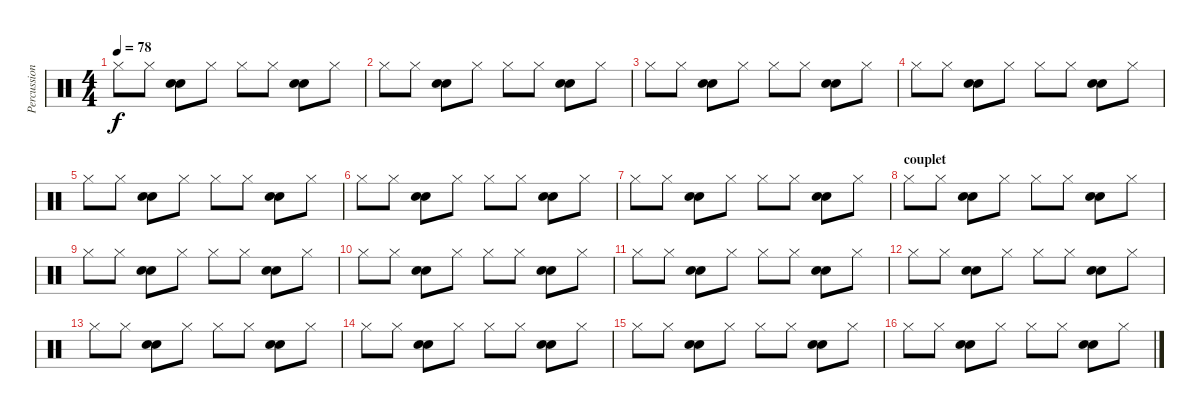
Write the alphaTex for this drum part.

\track ("Percussions" "Percussion") {instrument percussion}
\staff {score}
\articulation defaults
\ts (4 4)
\tempo 78
\clef neutral
\ks c "Hi-Hat (closed)".8{dy f} "Hi-Hat (closed)".8
("Snare (hit) 2" "Electric Snare (hit)").8 "Hi-Hat (closed)".8 "Hi-Hat (closed)".8 "Hi-Hat (closed)".8 ("Snare (hit) 2" "Electric Snare (hit)").8 "Hi-Hat (closed)".8 |
"Hi-Hat (closed)".8 "Hi-Hat (closed)".8 ("Snare (hit) 2" "Electric Snare (hit)").8 "Hi-Hat (closed)".8 "Hi-Hat (closed)".8 "Hi-Hat (closed)".8 ("Snare (hit) 2" "Electric Snare (hit)").8 "Hi-Hat (closed)".8 |
"Hi-Hat (closed)".8 "Hi-Hat (closed)".8 ("Snare (hit) 2" "Electric Snare (hit)").8 "Hi-Hat (closed)".8 "Hi-Hat (closed)".8 "Hi-Hat (closed)".8 ("Snare (hit) 2" "Electric Snare (hit)").8 "Hi-Hat (closed)".8 |
"Hi-Hat (closed)".8 "Hi-Hat (closed)".8 ("Snare (hit) 2" "Electric Snare (hit)").8 "Hi-Hat (closed)".8 "Hi-Hat (closed)".8 "Hi-Hat (closed)".8 ("Snare (hit) 2" "Electric Snare (hit)").8 "Hi-Hat (closed)".8 |
"Hi-Hat (closed)".8 "Hi-Hat (closed)".8 ("Snare (hit) 2" "Electric Snare (hit)").8 "Hi-Hat (closed)".8 "Hi-Hat (closed)".8 "Hi-Hat (closed)".8 ("Snare (hit) 2" "Electric Snare (hit)").8 "Hi-Hat (closed)".8 |
"Hi-Hat (closed)".8 "Hi-Hat (closed)".8 ("Snare (hit) 2" "Electric Snare (hit)").8 "Hi-Hat (closed)".8 "Hi-Hat (closed)".8 "Hi-Hat (closed)".8 ("Snare (hit) 2" "Electric Snare (hit)").8 "Hi-Hat (closed)".8 |
"Hi-Hat (closed)".8 "Hi-Hat (closed)".8 ("Snare (hit) 2" "Electric Snare (hit)").8 "Hi-Hat (closed)".8 "Hi-Hat (closed)".8 "Hi-Hat (closed)".8 ("Snare (hit) 2" "Electric Snare (hit)").8 "Hi-Hat (closed)".8 |
\section ("" "couplet")
"Hi-Hat (closed)".8 "Hi-Hat (closed)".8 ("Snare (hit) 2" "Electric Snare (hit)").8 "Hi-Hat (closed)".8 "Hi-Hat (closed)".8 "Hi-Hat (closed)".8 ("Snare (hit) 2" "Electric Snare (hit)").8 "Hi-Hat (closed)".8 |
"Hi-Hat (closed)".8 "Hi-Hat (closed)".8 ("Snare (hit) 2" "Electric Snare (hit)").8 "Hi-Hat (closed)".8 "Hi-Hat (closed)".8 "Hi-Hat (closed)".8 ("Snare (hit) 2" "Electric Snare (hit)").8 "Hi-Hat (closed)".8 |
"Hi-Hat (closed)".8 "Hi-Hat (closed)".8 ("Snare (hit) 2" "Electric Snare (hit)").8 "Hi-Hat (closed)".8 "Hi-Hat (closed)".8 "Hi-Hat (closed)".8 ("Snare (hit) 2" "Electric Snare (hit)").8 "Hi-Hat (closed)".8 |
"Hi-Hat (closed)".8 "Hi-Hat (closed)".8 ("Snare (hit) 2" "Electric Snare (hit)").8 "Hi-Hat (closed)".8 "Hi-Hat (closed)".8 "Hi-Hat (closed)".8 ("Snare (hit) 2" "Electric Snare (hit)").8 "Hi-Hat (closed)".8 |
"Hi-Hat (closed)".8 "Hi-Hat (closed)".8 ("Snare (hit) 2" "Electric Snare (hit)").8 "Hi-Hat (closed)".8 "Hi-Hat (closed)".8 "Hi-Hat (closed)".8 ("Snare (hit) 2" "Electric Snare (hit)").8 "Hi-Hat (closed)".8 |
"Hi-Hat (closed)".8 "Hi-Hat (closed)".8 ("Snare (hit) 2" "Electric Snare (hit)").8 "Hi-Hat (closed)".8 "Hi-Hat (closed)".8 "Hi-Hat (closed)".8 ("Snare (hit) 2" "Electric Snare (hit)").8 "Hi-Hat (closed)".8 |
"Hi-Hat (closed)".8 "Hi-Hat (closed)".8 ("Snare (hit) 2" "Electric Snare (hit)").8 "Hi-Hat (closed)".8 "Hi-Hat (closed)".8 "Hi-Hat (closed)".8 ("Snare (hit) 2" "Electric Snare (hit)").8 "Hi-Hat (closed)".8 |
"Hi-Hat (closed)".8 "Hi-Hat (closed)".8 ("Snare (hit) 2" "Electric Snare (hit)").8 "Hi-Hat (closed)".8 "Hi-Hat (closed)".8 "Hi-Hat (closed)".8 ("Snare (hit) 2" "Electric Snare (hit)").8 "Hi-Hat (closed)".8 |
"Hi-Hat (closed)".8 "Hi-Hat (closed)".8 ("Snare (hit) 2" "Electric Snare (hit)").8 "Hi-Hat (closed)".8 "Hi-Hat (closed)".8 "Hi-Hat (closed)".8 ("Snare (hit) 2" "Electric Snare (hit)").8 "Hi-Hat (closed)".8
